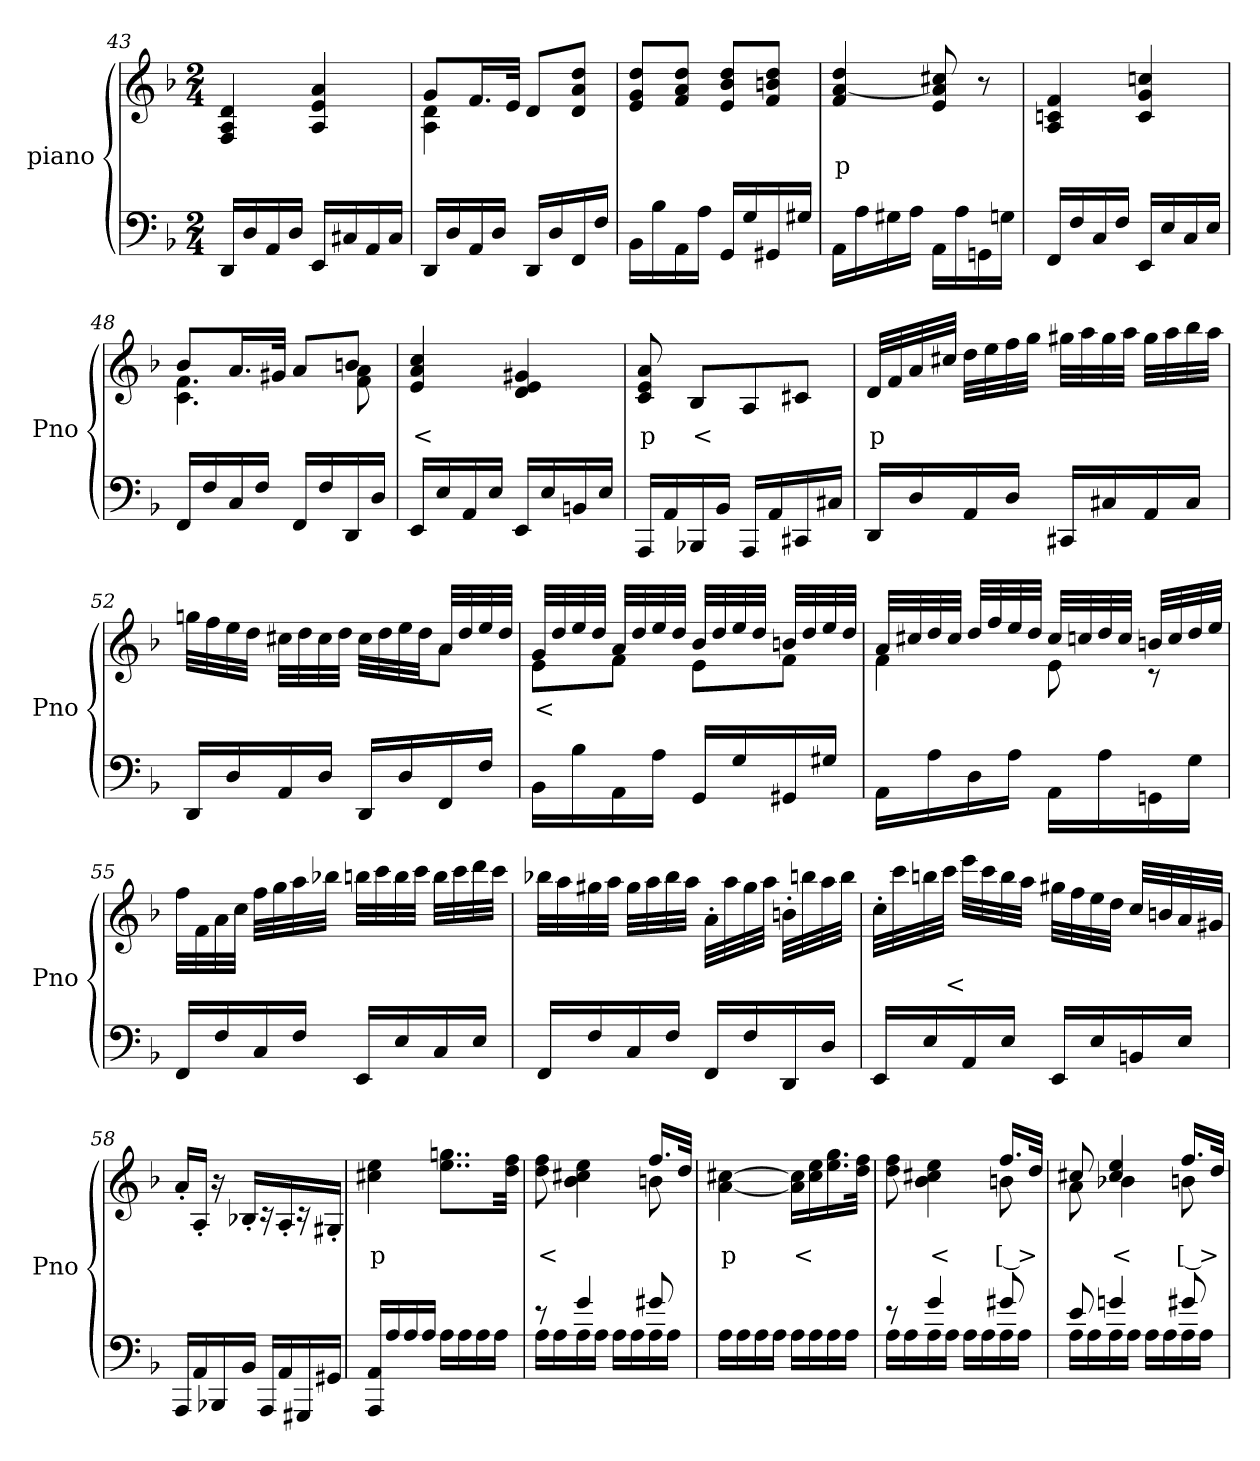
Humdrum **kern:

**kern	**kern	**text
*part2	*part1	*part1
*staff2	*staff1	*staff1
*I"piano	*I"piano	*
*I'Pno	*I'Pno	*
*clefF4	*clefG2	*
*k[b-]	*k[b-]	*
*d:	*d:	*
*M2/4	*M2/4	*
=43	=43	=43
16DD/LL	4F/ 4A/ 4d/	.
16D/	.	.
16AA/	.	.
16D/JJ	.	.
16EE/LL	4A/ 4e/ 4a/	.
16C#X/	.	.
16AA/	.	.
16C#/JJ	.	.
=44	=44	=44
*	*^	*
16DD/LL	8g/L	4A\ 4d\	.
16D/	.	.	.
16AA/	16.f/L	.	.
16D/JJ	.	.	.
.	32e/JJk	.	.
16DD/LL	8d/L	4ryy	.
16D/	.	.	.
16FF/	8d/ 8a/ 8dd/J	.	.
16F/JJ	.	.	.
*	*v	*v	*
=45	=45	=45
16BB-\LL	8e/ 8g/ 8dd/L	.
16B-\	.	.
16AA\	8f/ 8a/ 8dd/J	.
16A\JJ	.	.
16GG/LL	8e/ 8b-/ 8dd/L	.
16G/	.	.
16GG#X/	8f/ 8bn/ 8dd/J	.
16G#X/JJ	.	.
!!LO:PB:g=z
=46	=46	=46
16AA\LL	4f/ [4a/ 4dd/	p
16A\	.	.
16G#X\	.	.
16A\JJ	.	.
16AA\LL	8e/ 8a/] 8cc#X/	.
16A\	.	.
16GGn\	8r	.
16Gn\JJ	.	.
=47	=47	=47
16FF/LL	4A/ 4cn/ 4f/	.
16F/	.	.
16C/	.	.
16F/JJ	.	.
16EE/LL	4c/ 4g/ 4ccn/	.
16E/	.	.
16C/	.	.
16E/JJ	.	.
=48	=48	=48
*	*^	*
16FF/LL	8b-/L	4.c\ 4.f\	.
16F/	.	.	.
16C/	16.a/L	.	.
16F/JJ	.	.	.
.	32g#X/JJk	.	.
16FF/LL	8a/L	.	.
16F/	.	.	.
16DD/	8bn/J	8f\ 8a\	.
16D/JJ	.	.	.
*	*v	*v	*
=49	=49	=49
16EE/LL	4e/ 4a/ 4cc/	<
16E/	.	.
16AA/	.	.
16E/JJ	.	.
16EE/LL	4d/ 4e/ 4g#X/	.
16E/	.	.
16BBn/	.	.
16E/JJ	.	.
=50	=50	=50
16AAA/LL	8c/ 8e/ 8a/	p
16AA/	.	.
16BBB-X/	8B-/L	<
16BB-/JJ	.	.
16AAA/LL	8A/	.
16AA/	.	.
16CC#X/	8c#X/J	.
16C#X/JJ	.	.
!!LO:LB:g=z
=51	=51	=51
16DD/LL	32d/LLL	p
.	32f/	.
16D/	32a/	.
.	32cc#X/JJJ	.
16AA/	32dd\LLL	.
.	32ee\	.
16D/JJ	32ff\	.
.	32gg\JJJ	.
16CC#X/LL	32gg#X\LLL	.
.	32aa\	.
16C#X/	32gg#\	.
.	32aa\JJJ	.
16AA/	32gg#\LLL	.
.	32aa\	.
16C#/JJ	32bb-\	.
.	32aa\JJJ	.
=52	=52	=52
*	*^	*
16DD/LL	4.ryy	32ggn\LLL	.
.	.	32ff\	.
16D/	.	32ee\	.
.	.	32dd\JJJ	.
16AA/	.	32cc#X\LLL	.
.	.	32dd\	.
16D/JJ	.	32cc#\	.
.	.	32dd\JJJ	.
16DD/LL	.	32cc#\LLL	.
.	.	32dd\	.
16D/	.	32ee\	.
.	.	32dd\JJ	.
16FF/	32a/LLL	8a\J	.
.	32dd/	.	.
16F/JJ	32ee/	.	.
.	32dd/JJJ	.	.
=53	=53	=53	=53
16BB-\LL	32g/LLL	8e\L	<
.	32dd/	.	.
16B-\	32ee/	.	.
.	32dd/JJJ	.	.
16AA\	32a/LLL	8f\J	.
.	32dd/	.	.
16A\JJ	32ee/	.	.
.	32dd/JJJ	.	.
16GG/LL	32b-/LLL	8e\L	.
.	32dd/	.	.
16G/	32ee/	.	.
.	32dd/JJJ	.	.
16GG#X/	32bn/LLL	8f\J	.
.	32dd/	.	.
16G#X/JJ	32ee/	.	.
.	32dd/JJJ	.	.
!!LO:LB:g=z	!!
=54	=54	=54	=54
16AA\LL	32a/LLL	4f\	.
.	32cc#X/	.	.
16A\	32dd/	.	.
.	32cc#/JJJ	.	.
16D\	32dd/LLL	.	.
.	32ff/	.	.
16A\JJ	32ee/	.	.
.	32dd/JJJ	.	.
16AA\LL	32cc#/LLL	8e\	.
.	32ccn/	.	.
16A\	32dd/	.	.
.	32cc/JJJ	.	.
16GGn\	32bn/LLL	8r	.
.	32cc/	.	.
16G\JJ	32dd/	.	.
.	32ee/JJJ	.	.
*	*v	*v	*
=55	=55	=55
16FF/LL	32ff\LLL	.
.	32f\	.
16F/	32a\	.
.	32cc\JJJ	.
16C/	32ff\LLL	.
.	32gg\	.
16F/JJ	32aa\	.
.	32bb-X\JJJ	.
16EE/LL	32bbn\LLL	.
.	32ccc\	.
16E/	32bb\	.
.	32ccc\JJJ	.
16C/	32bb\LLL	.
.	32ccc\	.
16E/JJ	32ddd\	.
.	32ccc\JJJ	.
!!LO:LB:g=z
=56	=56	=56
16FF/LL	32bb-X\LLL	.
.	32aa\	.
16F/	32gg#X\	.
.	32aa\JJJ	.
16C/	32gg#\LLL	.
.	32aa\	.
16F/JJ	32bb-\	.
.	32aa\JJJ	.
16FF/LL	32a'\LLL	.
.	32aa\	.
16F/	32gg#\	.
.	32aa\JJJ	.
16DD/	32bn'\LLL	.
.	32bbn\	.
16D/JJ	32aa\	.
.	32bb\JJJ	.
=57	=57	=57
16EE/LL	32cc'\LLL	.
.	32ccc\	.
16E/	32bbn\	.
.	32ccc\JJJ	<
16AA/	32eee\LLL	.
.	32ccc\	.
16E/JJ	32bb\	.
.	32aa\JJJ	.
16EE/LL	32gg#X\LLL	.
.	32ff\	.
16E/	32ee\	.
.	32dd\JJJ	.
16BBn/	32cc/LLL	.
.	32bn/	.
16E/JJ	32a/	.
.	32g#X/JJJ	.
=58	=58	=58
16AAA/LL	16a'/LL	.
16AA/	16A'/JJ	.
16BBB-X/	16r	.
16BB-/JJ	16B-X'/LL	.
16AAA/LL	16r	.
16AA/	16A'/	.
16GGG#X/	16r	.
16GG#X/JJ	16G#X'/JJ	.
!!LO:LB:g=z
=59	=59	=59
16AAA/ 16AA/LL	4cc#X\ 4ee\	p
16A/	.	.
16A/	.	.
16A/JJ	.	.
16A\LL	8..ee\ 8..ggn\L	.
16A\	.	.
16A\	.	.
16A\JJ	.	.
.	32dd\ 32ff\Jkk	.
=60	=60	=60
*^	*^	*
8r	16A\LL	4.ryy	8dd\ 8ff\	<
.	16A\	.	.	.
4g/	16A\	.	4b-\ 4cc#X\ 4ee\	.
.	16A\JJ	.	.	.
.	16A\LL	.	.	.
.	16A\	.	.	.
8g#X/	16A\	16.ff/LL	8bn\	.
.	16A\JJ	.	.	.
.	.	32dd/JJk	.	.
*v	*v	*	*	*
*	*v	*v	*
=61	=61	=61
16A\LL	[4a\ [4cc#X\	p
16A\	.	.
16A\	.	.
16A\JJ	.	.
16A\LL	16a\] 16cc#\]LL	<
16A\	16cc#\ 16ee\	.
16A\	16.ee\ 16.gg\	.
16A\JJ	.	.
.	32dd\ 32ff\JJk	.
=62	=62	=62
*^	*^	*
8r	16A\LL	4.ryy	8dd\ 8ff\	.
.	16A\	.	.	.
4g/	16A\	.	4b-\ 4cc#X\ 4ee\	<
.	16A\JJ	.	.	.
.	16A\LL	.	.	.
.	16A\	.	.	.
8g#X/	16A\	16.ff/LL	8bn\	[ >
.	16A\JJ	.	.	.
.	.	32dd/JJk	.	.
=63	=63	=63	=63	=63
8e/	16A\LL	8cc#X/	8a\	.
.	16A\	.	.	.
4gn/	16A\	4cc#/ 4ee/	4b-X\	<
.	16A\JJ	.	.	.
.	16A\LL	.	.	.
.	16A\	.	.	.
8g#X/	16A\	16.ff/LL	8bn\	[ >
.	16A\JJ	.	.	.
.	.	32dd/JJk	.	.
*v	*v	*	*	*
*	*v	*v	*
=	=	=
*-	*-	*-
